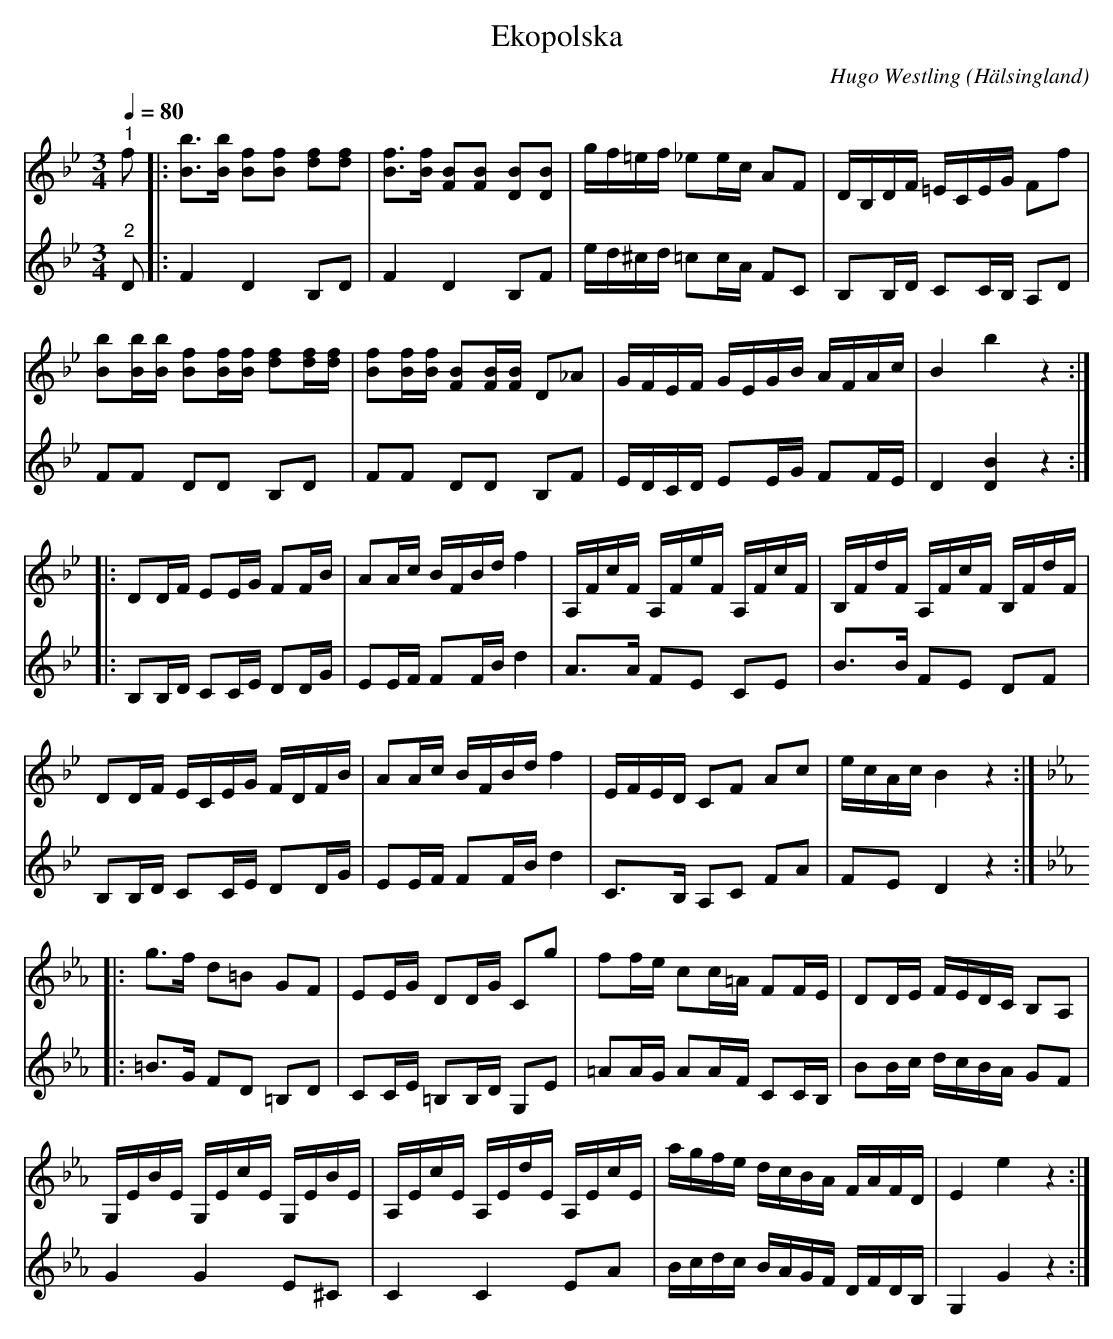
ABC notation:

X:1
T:Ekopolska
C:Hugo Westling
O:Hälsingland
L:1/16
Q:1/4=80
M:3/4
K:Bb
V:1
"^1" f2 |: [Bb]2>[Bb]2 [Bf]2[Bf]2 [df]2[df]2 | [Bf]2>[Bf]2 [FB]2[FB]2 [DB]2[DB]2 | gf=ef _e2ec A2F2 | DB,DF =ECEG F2f2 |
 [Bb]2[Bb][Bb] [Bf]2[Bf][Bf] [df]2[df][df] | [Bf]2[Bf][Bf] [FB]2[FB][FB] D2_A2 | GFEF GEGB AFAc | B4 b4 z4 ::
D2DF E2EG F2FB | A2Ac BFBd f4 | A,FcF A,FeF A,FcF | B,FdF A,FcF B,FdF |
 D2DF ECEG FDFB | A2Ac BFBd f4 | EFED C2F2 A2c2 | ecAc B4 z4 ::
[K:Eb] g2>f2 d2=B2 G2F2 | E2EG D2DG C2g2 | f2fe c2c=A F2FE | D2DE FEDC B,2A,2 |
G,EBE G,EcE G,EBE | A,EcE A,EdE A,EcE | agfe dcBA FAFD | E4 e4 z4 :|
V:2
"^2" D2 |: F4 D4 B,2D2 | F4 D4 B,2F2 | ed^cd =c2cA F2C2 | B,2B,D C2CB, A,2D2 | F2F2 D2D2 B,2D2 |
F2F2 D2D2 B,2F2 | EDCD E2EG F2FE | D4 [DB]4 z4 :: B,2B,D C2CE D2DG | E2EF F2FB d4 |
A2>A2 F2E2 C2E2 | B2>B2 F2E2 D2F2 | B,2B,D C2CE D2DG | E2EF F2FB d4 | C2>B,2 A,2C2 F2A2 |
F2E2 D4 z4 ::[K:Eb] =B2>G2 F2D2 =B,2D2 | C2CE =B,2B,D G,2E2 | =A2AG A2AF C2CB, | B2Bc dcBA G2F2 |
G4 G4 E2^C2 | C4 C4 E2A2 | Bcdc BAGF DFDB, | G,4 G4 z4 :|
